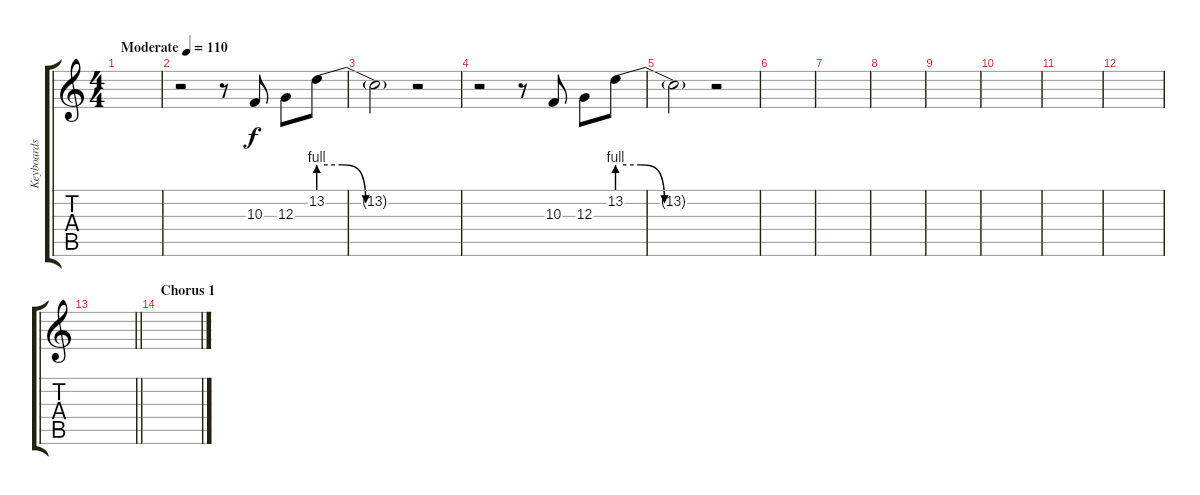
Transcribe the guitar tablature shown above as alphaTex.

\track ("Keyboards (Jerry Harrison)" "Keyboards ") {instrument pad2warm}
\staff {score tabs}
\tuning (E4 B3 G3 D3 A2 E2) {hide}
\ts (4 4)
\tempo (110 "Moderate")
\clef g2
\ks c
|
r.2 r.8 10.3.8 12.3.8 13.2{be (custom 0 4 15 4 30 0 60 0)}.8 |
13.2{t}.2 r.2 |
r.2 r.8 10.3.8 12.3.8 13.2{be (custom 0 4 15 4 30 0 60 0)}.8 |
13.2{t}.2 r.2 |
|
|
|
|
|
|
|
\barLineRight lightlight
|
\section ("" "Chorus 1")
